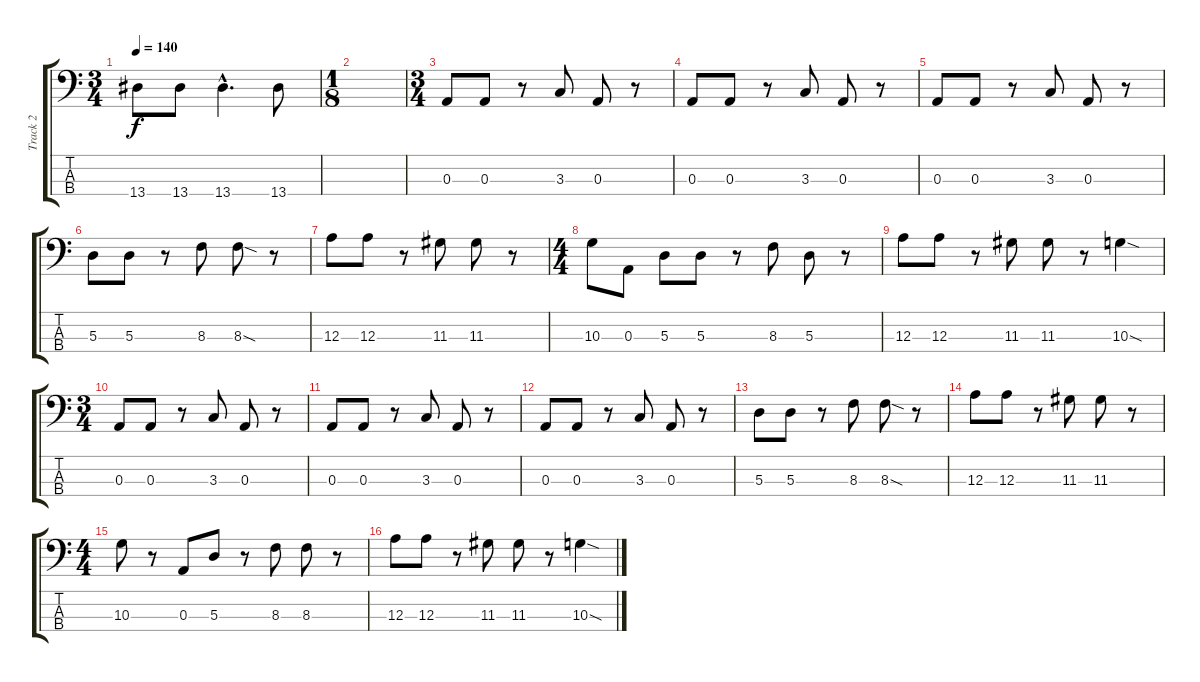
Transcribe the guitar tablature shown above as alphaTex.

\track ("Track 2" "Track 2") {instrument electricbasspick}
\staff {score tabs}
\tuning (G2 D2 A1 D1) {hide}
\ts (3 4)
\tempo 140
\clef f4
\ks c
13.4.8{dy f} 13.4.8 13.4{hac}.4{d} 13.4.8 |
\ts (1 8)
|
\ts (3 4)
0.3.8 0.3.8 r.8 3.3.8 0.3.8 r.8 |
0.3.8 0.3.8 r.8 3.3.8 0.3.8 r.8 |
0.3.8 0.3.8 r.8 3.3.8 0.3.8 r.8 |
5.3.8 5.3.8 r.8 8.3.8 8.3{sod}.8 r.8 |
12.3.8 12.3.8 r.8 11.3.8 11.3.8 r.8 |
\ts (4 4)
10.3.8 0.3.8 5.3.8 5.3.8 r.8 8.3.8 5.3.8 r.8 |
12.3.8 12.3.8 r.8 11.3.8 11.3.8 r.8 10.3{sod}.4 |
\ts (3 4)
0.3.8 0.3.8 r.8 3.3.8 0.3.8 r.8 |
0.3.8 0.3.8 r.8 3.3.8 0.3.8 r.8 |
0.3.8 0.3.8 r.8 3.3.8 0.3.8 r.8 |
5.3.8 5.3.8 r.8 8.3.8 8.3{sod}.8 r.8 |
12.3.8 12.3.8 r.8 11.3.8 11.3.8 r.8 |
\ts (4 4)
10.3.8 r.8 0.3.8 5.3.8 r.8 8.3.8 8.3.8 r.8 |
12.3.8 12.3.8 r.8 11.3.8 11.3.8 r.8 10.3{sod}.4
